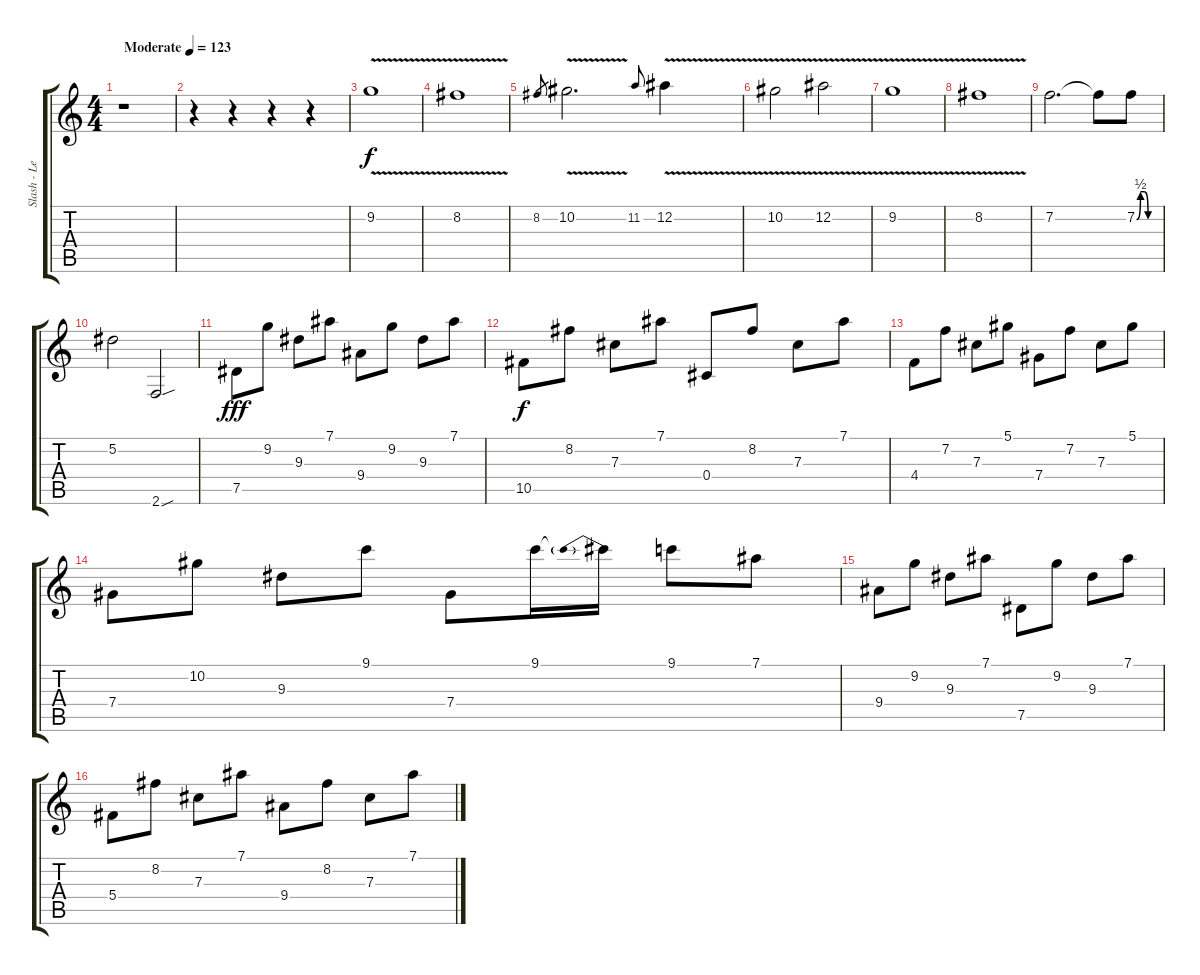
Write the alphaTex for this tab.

\track ("Slash - Lead Guitar" "Slash - Le") {instrument distortionguitar}
\staff {score tabs}
\tuning (Eb4 Bb3 Gb3 Db3 Ab2 Eb2) {hide}
\ts (4 4)
\tempo (123 "Moderate")
\clef g2
\ks c
r.1{dy f instrument distortionguitar} |
r.4 r.4 r.4 r.4 |
9.2{v}.1 |
8.2{v}.1 |
8.2.8{gr} 10.2{v}.2{d} 11.2.8{gr onbeat} 12.2{v}.4 |
10.2{v}.2 12.2{v}.2 |
9.2{v}.1 |
8.2{v}.1 |
7.2.2{d} 7.2{t}.8 7.2{be (custom 0 0 10 2 20 2 30 0 60 0)}.8 |
5.2.2 2.6{sou}.2 |
7.5.8{dy fff instrument distortionguitar} 9.2.8 9.3.8 7.1.8 9.4.8 9.2.8 9.3.8 7.1.8 |
10.5.8{dy f} 8.2.8 7.3.8 7.1.8 0.4.8 8.2.8 7.3.8 7.1.8 |
4.4.8 7.2.8 7.3.8 5.1.8 7.4.8 7.2.8 7.3.8 5.1.8 |
7.4.8 10.2.8 9.3.8 9.1.8 7.4.8 9.1.16 9.1{be (prebend 0 2 60 2) t}.16 9.1.8 7.1.8 |
9.4.8 9.2.8 9.3.8 7.1.8 7.5.8 9.2.8 9.3.8 7.1.8 |
5.4.8 8.2.8 7.3.8 7.1.8 9.4.8 8.2.8 7.3.8 7.1.8
